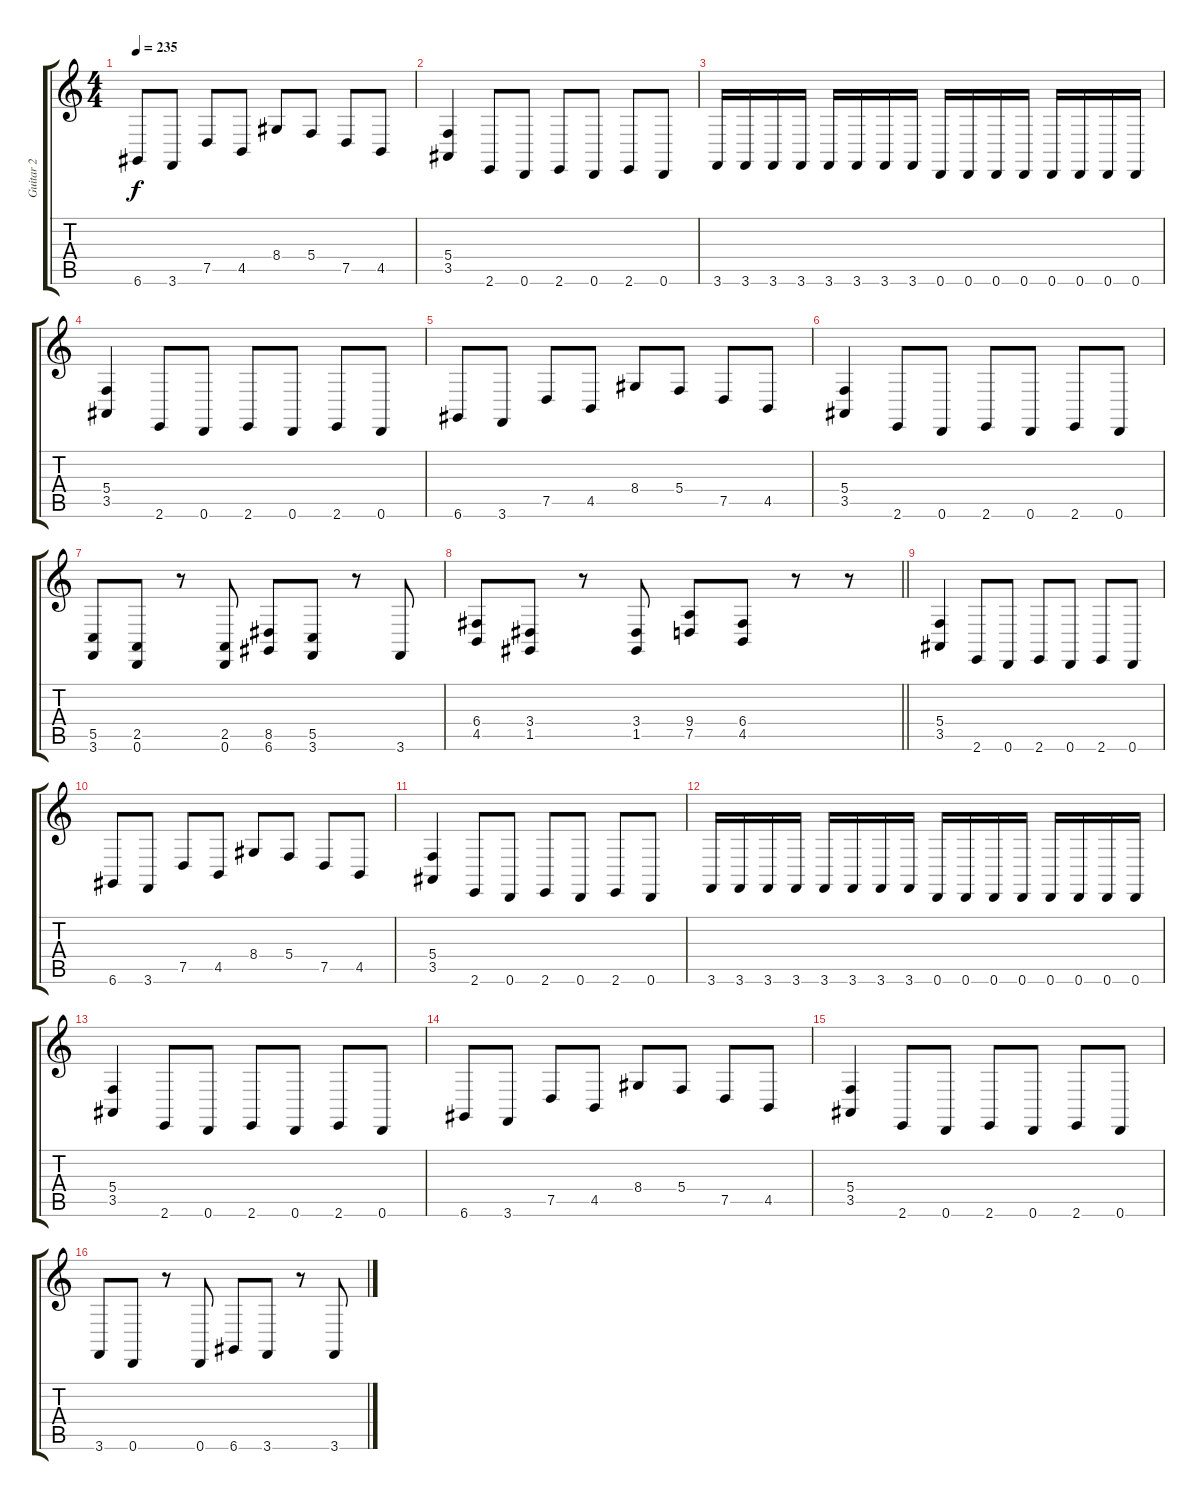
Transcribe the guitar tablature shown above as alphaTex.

\track ("Guitar 2" "Guitar 2") {instrument electricgrandpiano}
\staff {score tabs}
\tuning (D4 A3 F3 C3 G2 D2) {hide}
\ts (4 4)
\tempo 235
\clef g2
\ks c
6.6.8{dy f} 3.6.8 7.5.8 4.5.8 8.4.8 5.4.8 7.5.8 4.5.8 |
(5.4 3.5).4 2.6.8 0.6.8 2.6.8 0.6.8 2.6.8 0.6.8 |
3.6.16 3.6.16 3.6.16 3.6.16 3.6.16 3.6.16 3.6.16 3.6.16 0.6.16 0.6.16 0.6.16 0.6.16 0.6.16 0.6.16 0.6.16 0.6.16 |
(5.4 3.5).4 2.6.8 0.6.8 2.6.8 0.6.8 2.6.8 0.6.8 |
6.6.8 3.6.8 7.5.8 4.5.8 8.4.8 5.4.8 7.5.8 4.5.8 |
(5.4 3.5).4 2.6.8 0.6.8 2.6.8 0.6.8 2.6.8 0.6.8 |
(5.5 3.6).8 (2.5 0.6).8 r.8 (2.5 0.6).8 (8.5 6.6).8 (5.5 3.6).8 r.8 3.6.8 |
\barLineRight lightlight
(6.4 4.5).8 (3.4 1.5).8 r.8 (3.4 1.5).8 (9.4 7.5).8 (6.4 4.5).8 r.8 r.8 |
(5.4 3.5).4 2.6.8 0.6.8 2.6.8 0.6.8 2.6.8 0.6.8 |
6.6.8 3.6.8 7.5.8 4.5.8 8.4.8 5.4.8 7.5.8 4.5.8 |
(5.4 3.5).4 2.6.8 0.6.8 2.6.8 0.6.8 2.6.8 0.6.8 |
3.6.16 3.6.16 3.6.16 3.6.16 3.6.16 3.6.16 3.6.16 3.6.16 0.6.16 0.6.16 0.6.16 0.6.16 0.6.16 0.6.16 0.6.16 0.6.16 |
(5.4 3.5).4 2.6.8 0.6.8 2.6.8 0.6.8 2.6.8 0.6.8 |
6.6.8 3.6.8 7.5.8 4.5.8 8.4.8 5.4.8 7.5.8 4.5.8 |
(5.4 3.5).4 2.6.8 0.6.8 2.6.8 0.6.8 2.6.8 0.6.8 |
3.6.8 0.6.8 r.8 0.6.8 6.6.8 3.6.8 r.8 3.6.8
